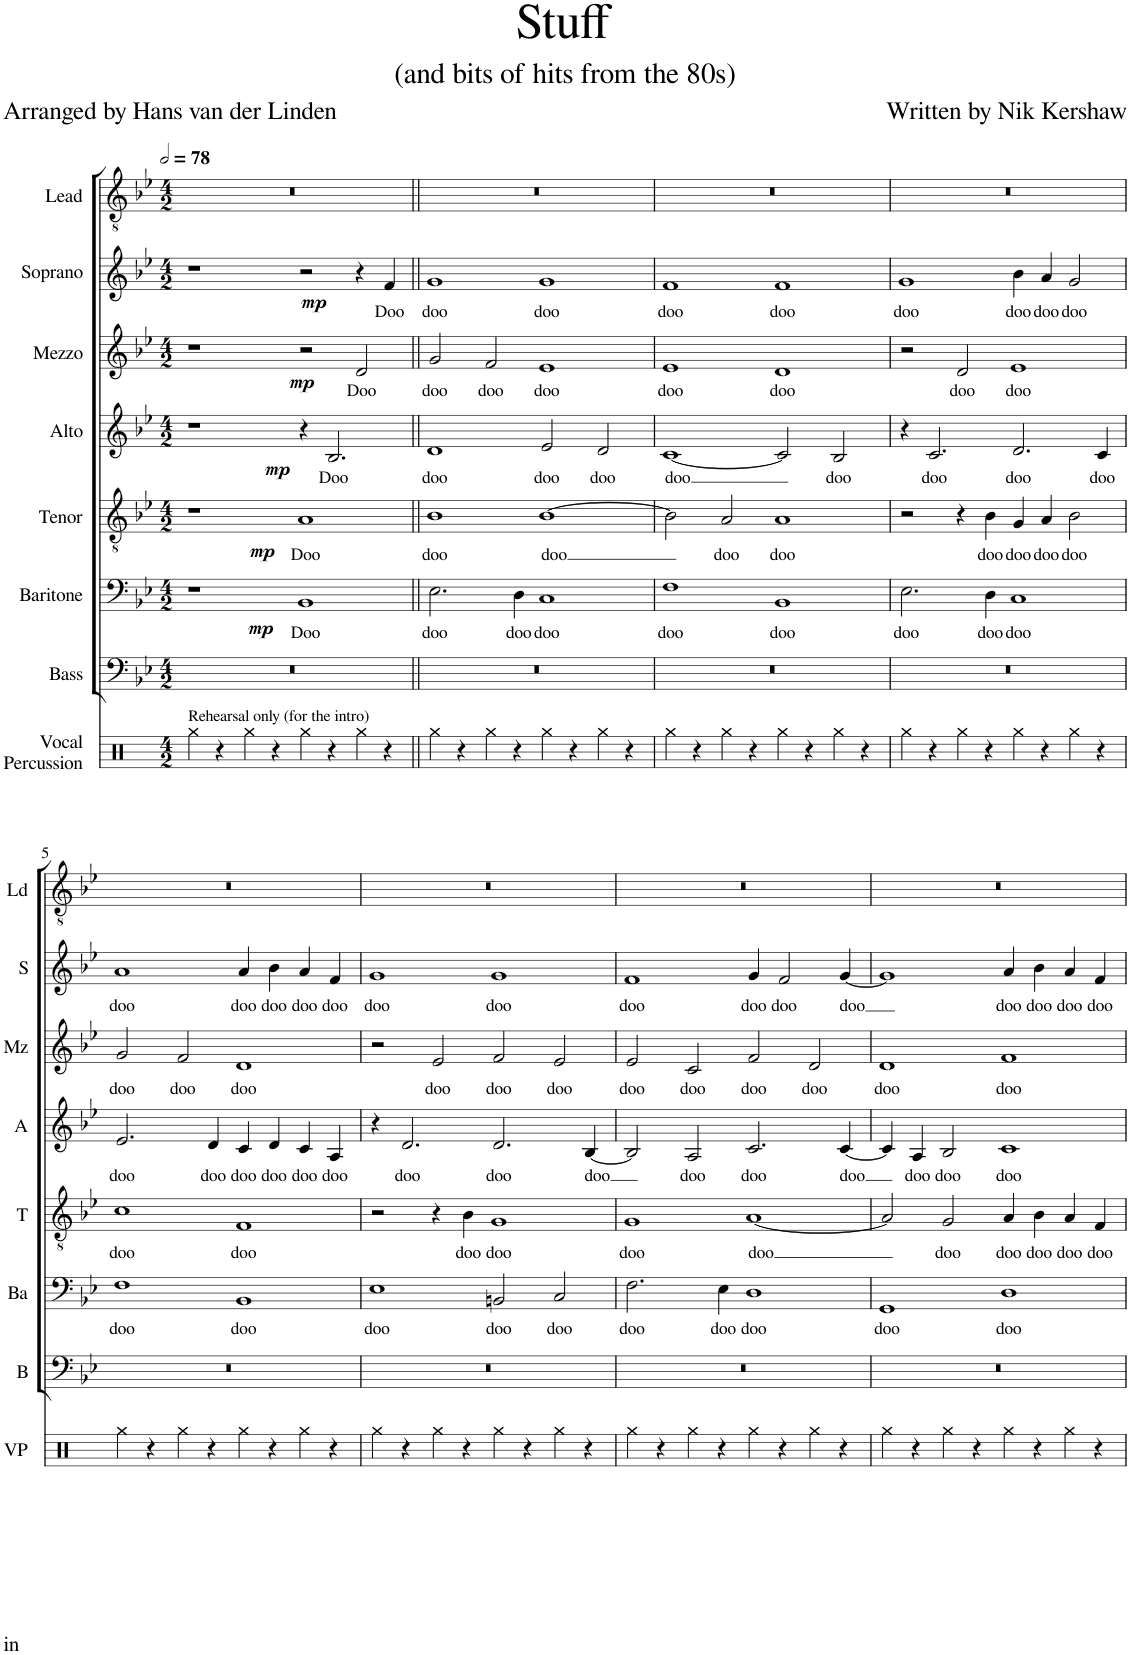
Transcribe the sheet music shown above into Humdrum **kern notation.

**kern	**kern	**kern	**text	**dynam	**kern	**text	**dynam	**kern	**text	**dynam	**kern	**text	**dynam	**kern	**text	**dynam	**kern
*part8	*part7	*part6	*part6	*part6	*part5	*part5	*part5	*part4	*part4	*part4	*part3	*part3	*part3	*part2	*part2	*part2	*part1
*staff8	*staff7	*staff6	*staff6	*staff6	*staff5	*staff5	*staff5	*staff4	*staff4	*staff4	*staff3	*staff3	*staff3	*staff2	*staff2	*staff2	*staff1
*I"Vocal Percussion	*I"Bass	*I"Baritone	*	*	*I"Tenor	*	*	*I"Alto	*	*	*I"Mezzo	*	*	*I"Soprano	*	*	*I"Lead
*I'VP	*I'B	*I'Ba	*	*	*I'T	*	*	*I'A	*	*	*I'Mz	*	*	*I'S	*	*	*I'Ld
*clefX	*clefF4	*clefF4	*	*	*clefGv2	*	*	*clefG2	*	*	*clefG2	*	*	*clefG2	*	*	*clefGv2
*k[]	*k[b-e-]	*k[b-e-]	*	*	*k[b-e-]	*	*	*k[b-e-]	*	*	*k[b-e-]	*	*	*k[b-e-]	*	*	*k[b-e-]
*M4/2	*M4/2	*M4/2	*	*	*M4/2	*	*	*M4/2	*	*	*M4/2	*	*	*M4/2	*	*	*M4/2
*MM156	*MM156	*MM156	*	*	*MM156	*	*	*MM156	*	*	*MM156	*	*	*MM156	*	*	*MM156
=1	=1	=1	=1	=1	=1	=1	=1	=1	=1	=1	=1	=1	=1	=1	=1	=1	=1
!LO:TX:a:t=Rehearsal only (for the intro)	!	!	!	!	!	!	!	!	!	!	!	!	!	!	!	!	!
4Rgg\	0r	1r	.	.	1r	.	.	1r	.	.	1r	.	.	1r	.	.	0r
4r	.	.	.	.	.	.	.	.	.	.	.	.	.	.	.	.	.
4Rgg\	.	.	.	.	.	.	.	.	.	.	.	.	.	.	.	.	.
4r	.	.	.	.	.	.	.	.	.	.	.	.	.	.	.	.	.
!	!	!	!LO:LY:b	!LO:DY:b	!	!LO:LY:b	!LO:DY:b	!	!	!LO:DY:b	!	!	!LO:DY:b	!	!	!LO:DY:b	!
4Rgg\	.	1BB-	Doo	mp	1A	Doo	mp	4r	.	mp	2r	.	mp	2r	.	mp	.
!	!	!	!	!	!	!	!	!	!LO:LY:b	!	!	!	!	!	!	!	!
4r	.	.	.	.	.	.	.	2.B-/	Doo	.	.	.	.	.	.	.	.
!	!	!	!	!	!	!	!	!	!	!	!	!LO:LY:b	!	!	!	!	!
4Rgg\	.	.	.	.	.	.	.	.	.	.	2d/	Doo	.	4r	.	.	.
!	!	!	!	!	!	!	!	!	!	!	!	!	!	!	!LO:LY:b	!	!
4r	.	.	.	.	.	.	.	.	.	.	.	.	.	4f/	Doo	.	.
=2||	=2||	=2||	=2||	=2||	=2||	=2||	=2||	=2||	=2||	=2||	=2||	=2||	=2||	=2||	=2||	=2||	=2||
!	!	!	!LO:LY:b	!	!	!LO:LY:b	!	!	!LO:LY:b	!	!	!LO:LY:b	!	!	!LO:LY:b	!	!
4Rgg\	0r	2.E-\	doo	.	1B-	doo	.	1d	doo	.	2g/	doo	.	1g	doo	.	0r
4r	.	.	.	.	.	.	.	.	.	.	.	.	.	.	.	.	.
!	!	!	!	!	!	!	!	!	!	!	!	!LO:LY:b	!	!	!	!	!
4Rgg\	.	.	.	.	.	.	.	.	.	.	2f/	doo	.	.	.	.	.
!	!	!	!LO:LY:b	!	!	!	!	!	!	!	!	!	!	!	!	!	!
4r	.	4D\	doo	.	.	.	.	.	.	.	.	.	.	.	.	.	.
!	!	!	!LO:LY:b	!	!	!LO:LY:b	!	!	!LO:LY:b	!	!	!LO:LY:b	!	!	!LO:LY:b	!	!
4Rgg\	.	1C	doo	.	[1B-	doo	.	2e-/	doo	.	1e-	doo	.	1g	doo	.	.
4r	.	.	.	.	.	.	.	.	.	.	.	.	.	.	.	.	.
!	!	!	!	!	!	!	!	!	!LO:LY:b	!	!	!	!	!	!	!	!
4Rgg\	.	.	.	.	.	.	.	2d/	doo	.	.	.	.	.	.	.	.
4r	.	.	.	.	.	.	.	.	.	.	.	.	.	.	.	.	.
=3	=3	=3	=3	=3	=3	=3	=3	=3	=3	=3	=3	=3	=3	=3	=3	=3	=3
!	!	!	!LO:LY:b	!	!	!	!	!	!LO:LY:b	!	!	!LO:LY:b	!	!	!LO:LY:b	!	!
4Rgg\	0r	1F	doo	.	2B-\]	.	.	[1c	doo	.	1e-	doo	.	1f	doo	.	0r
4r	.	.	.	.	.	.	.	.	.	.	.	.	.	.	.	.	.
!	!	!	!	!	!	!LO:LY:b	!	!	!	!	!	!	!	!	!	!	!
4Rgg\	.	.	.	.	2A/	doo	.	.	.	.	.	.	.	.	.	.	.
4r	.	.	.	.	.	.	.	.	.	.	.	.	.	.	.	.	.
!	!	!	!LO:LY:b	!	!	!LO:LY:b	!	!	!	!	!	!LO:LY:b	!	!	!LO:LY:b	!	!
4Rgg\	.	1BB-	doo	.	1A	doo	.	2c/]	.	.	1d	doo	.	1f	doo	.	.
4r	.	.	.	.	.	.	.	.	.	.	.	.	.	.	.	.	.
!	!	!	!	!	!	!	!	!	!LO:LY:b	!	!	!	!	!	!	!	!
4Rgg\	.	.	.	.	.	.	.	2B-/	doo	.	.	.	.	.	.	.	.
4r	.	.	.	.	.	.	.	.	.	.	.	.	.	.	.	.	.
=4	=4	=4	=4	=4	=4	=4	=4	=4	=4	=4	=4	=4	=4	=4	=4	=4	=4
!	!	!	!LO:LY:b	!	!	!	!	!	!	!	!	!	!	!	!LO:LY:b	!	!
4Rgg\	0r	2.E-\	doo	.	2r	.	.	4r	.	.	2r	.	.	1g	doo	.	0r
!	!	!	!	!	!	!	!	!	!LO:LY:b	!	!	!	!	!	!	!	!
4r	.	.	.	.	.	.	.	2.c/	doo	.	.	.	.	.	.	.	.
!	!	!	!	!	!	!	!	!	!	!	!	!LO:LY:b	!	!	!	!	!
4Rgg\	.	.	.	.	4r	.	.	.	.	.	2d/	doo	.	.	.	.	.
!	!	!	!LO:LY:b	!	!	!LO:LY:b	!	!	!	!	!	!	!	!	!	!	!
4r	.	4D\	doo	.	4B-\	doo	.	.	.	.	.	.	.	.	.	.	.
!	!	!	!LO:LY:b	!	!	!LO:LY:b	!	!	!LO:LY:b	!	!	!LO:LY:b	!	!	!LO:LY:b	!	!
4Rgg\	.	1C	doo	.	4G/	doo	.	2.d/	doo	.	1e-	doo	.	4b-\	doo	.	.
!	!	!	!	!	!	!LO:LY:b	!	!	!	!	!	!	!	!	!LO:LY:b	!	!
4r	.	.	.	.	4A/	doo	.	.	.	.	.	.	.	4a/	doo	.	.
!	!	!	!	!	!	!LO:LY:b	!	!	!	!	!	!	!	!	!LO:LY:b	!	!
4Rgg\	.	.	.	.	2B-\	doo	.	.	.	.	.	.	.	2g/	doo	.	.
!	!	!	!	!	!	!	!	!	!LO:LY:b	!	!	!	!	!	!	!	!
4r	.	.	.	.	.	.	.	4c/	doo	.	.	.	.	.	.	.	.
!!LO:LB:g=z
=5	=5	=5	=5	=5	=5	=5	=5	=5	=5	=5	=5	=5	=5	=5	=5	=5	=5
!	!	!	!LO:LY:b	!	!	!LO:LY:b	!	!	!LO:LY:b	!	!	!LO:LY:b	!	!	!LO:LY:b	!	!
4Rgg\	0r	1F	doo	.	1c	doo	.	2.e-/	doo	.	2g/	doo	.	1a	doo	.	0r
4r	.	.	.	.	.	.	.	.	.	.	.	.	.	.	.	.	.
!	!	!	!	!	!	!	!	!	!	!	!	!LO:LY:b	!	!	!	!	!
4Rgg\	.	.	.	.	.	.	.	.	.	.	2f/	doo	.	.	.	.	.
!	!	!	!	!	!	!	!	!	!LO:LY:b	!	!	!	!	!	!	!	!
4r	.	.	.	.	.	.	.	4d/	doo	.	.	.	.	.	.	.	.
!	!	!	!LO:LY:b	!	!	!LO:LY:b	!	!	!LO:LY:b	!	!	!LO:LY:b	!	!	!LO:LY:b	!	!
4Rgg\	.	1BB-	doo	.	1F	doo	.	4c/	doo	.	1d	doo	.	4a/	doo	.	.
!	!	!	!	!	!	!	!	!	!LO:LY:b	!	!	!	!	!	!LO:LY:b	!	!
4r	.	.	.	.	.	.	.	4d/	doo	.	.	.	.	4b-\	doo	.	.
!	!	!	!	!	!	!	!	!	!LO:LY:b	!	!	!	!	!	!LO:LY:b	!	!
4Rgg\	.	.	.	.	.	.	.	4c/	doo	.	.	.	.	4a/	doo	.	.
!	!	!	!	!	!	!	!	!	!LO:LY:b	!	!	!	!	!	!LO:LY:b	!	!
4r	.	.	.	.	.	.	.	4A/	doo	.	.	.	.	4f/	doo	.	.
=6	=6	=6	=6	=6	=6	=6	=6	=6	=6	=6	=6	=6	=6	=6	=6	=6	=6
!	!	!	!LO:LY:b	!	!	!	!	!	!	!	!	!	!	!	!LO:LY:b	!	!
4Rgg\	0r	1E-	doo	.	2r	.	.	4r	.	.	2r	.	.	1g	doo	.	0r
!	!	!	!	!	!	!	!	!	!LO:LY:b	!	!	!	!	!	!	!	!
4r	.	.	.	.	.	.	.	2.d/	doo	.	.	.	.	.	.	.	.
!	!	!	!	!	!	!	!	!	!	!	!	!LO:LY:b	!	!	!	!	!
4Rgg\	.	.	.	.	4r	.	.	.	.	.	2e-/	doo	.	.	.	.	.
!	!	!	!	!	!	!LO:LY:b	!	!	!	!	!	!	!	!	!	!	!
4r	.	.	.	.	4B-\	doo	.	.	.	.	.	.	.	.	.	.	.
!	!	!	!LO:LY:b	!	!	!LO:LY:b	!	!	!LO:LY:b	!	!	!LO:LY:b	!	!	!LO:LY:b	!	!
4Rgg\	.	2BBn/	doo	.	1G	doo	.	2.d/	doo	.	2f/	doo	.	1g	doo	.	.
4r	.	.	.	.	.	.	.	.	.	.	.	.	.	.	.	.	.
!	!	!	!LO:LY:b	!	!	!	!	!	!	!	!	!LO:LY:b	!	!	!	!	!
4Rgg\	.	2C/	doo	.	.	.	.	.	.	.	2e-/	doo	.	.	.	.	.
!	!	!	!	!	!	!	!	!	!LO:LY:b	!	!	!	!	!	!	!	!
4r	.	.	.	.	.	.	.	[4B-/	doo	.	.	.	.	.	.	.	.
=7	=7	=7	=7	=7	=7	=7	=7	=7	=7	=7	=7	=7	=7	=7	=7	=7	=7
!	!	!	!LO:LY:b	!	!	!LO:LY:b	!	!	!	!	!	!LO:LY:b	!	!	!LO:LY:b	!	!
4Rgg\	0r	2.F\	doo	.	1G	doo	.	2B-/]	.	.	2e-/	doo	.	1f	doo	.	0r
4r	.	.	.	.	.	.	.	.	.	.	.	.	.	.	.	.	.
!	!	!	!	!	!	!	!	!	!LO:LY:b	!	!	!LO:LY:b	!	!	!	!	!
4Rgg\	.	.	.	.	.	.	.	2A/	doo	.	2c/	doo	.	.	.	.	.
!	!	!	!LO:LY:b	!	!	!	!	!	!	!	!	!	!	!	!	!	!
4r	.	4E-\	doo	.	.	.	.	.	.	.	.	.	.	.	.	.	.
!	!	!	!LO:LY:b	!	!	!LO:LY:b	!	!	!LO:LY:b	!	!	!LO:LY:b	!	!	!LO:LY:b	!	!
4Rgg\	.	1D	doo	.	[1A	doo	.	2.c/	doo	.	2f/	doo	.	4g/	doo	.	.
!	!	!	!	!	!	!	!	!	!	!	!	!	!	!	!LO:LY:b	!	!
4r	.	.	.	.	.	.	.	.	.	.	.	.	.	2f/	doo	.	.
!	!	!	!	!	!	!	!	!	!	!	!	!LO:LY:b	!	!	!	!	!
4Rgg\	.	.	.	.	.	.	.	.	.	.	2d/	doo	.	.	.	.	.
!	!	!	!	!	!	!	!	!	!LO:LY:b	!	!	!	!	!	!LO:LY:b	!	!
4r	.	.	.	.	.	.	.	[4c/	doo	.	.	.	.	[4g/	doo	.	.
=8	=8	=8	=8	=8	=8	=8	=8	=8	=8	=8	=8	=8	=8	=8	=8	=8	=8
!	!	!	!LO:LY:b	!	!	!	!	!	!	!	!	!LO:LY:b	!	!	!	!	!
4Rgg\	0r	1GG	doo	.	2A/]	.	.	4c/]	.	.	1d	doo	.	1g]	.	.	0r
!	!	!	!	!	!	!	!	!	!LO:LY:b	!	!	!	!	!	!	!	!
4r	.	.	.	.	.	.	.	4A/	doo	.	.	.	.	.	.	.	.
!	!	!	!	!	!	!LO:LY:b	!	!	!LO:LY:b	!	!	!	!	!	!	!	!
4Rgg\	.	.	.	.	2G/	doo	.	2B-/	doo	.	.	.	.	.	.	.	.
4r	.	.	.	.	.	.	.	.	.	.	.	.	.	.	.	.	.
!	!	!	!LO:LY:b	!	!	!LO:LY:b	!	!	!LO:LY:b	!	!	!LO:LY:b	!	!	!LO:LY:b	!	!
4Rgg\	.	1D	doo	.	4A/	doo	.	1c	doo	.	1f	doo	.	4a/	doo	.	.
!	!	!	!	!	!	!LO:LY:b	!	!	!	!	!	!	!	!	!LO:LY:b	!	!
4r	.	.	.	.	4B-\	doo	.	.	.	.	.	.	.	4b-\	doo	.	.
!	!	!	!	!	!	!LO:LY:b	!	!	!	!	!	!	!	!	!LO:LY:b	!	!
4Rgg\	.	.	.	.	4A/	doo	.	.	.	.	.	.	.	4a/	doo	.	.
!	!	!	!	!	!	!LO:LY:b	!	!	!	!	!	!	!	!	!LO:LY:b	!	!
4r	.	.	.	.	4F/	doo	.	.	.	.	.	.	.	4f/	doo	.	.
=	=	=	=	=	=	=	=	=	=	=	=	=	=	=	=	=	=
*-	*-	*-	*-	*-	*-	*-	*-	*-	*-	*-	*-	*-	*-	*-	*-	*-	*-
